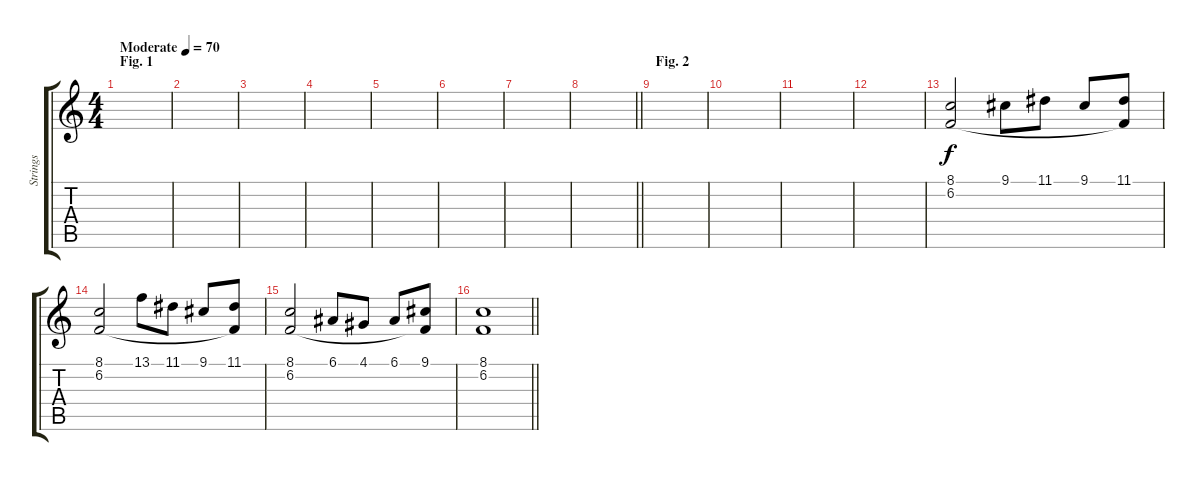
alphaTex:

\track ("Strings" "Strings") {instrument stringensemble1}
\staff {score tabs}
\tuning (E4 B3 G3 D3 A2 E2) {hide}
\ts (4 4)
\section ("" "Fig. 1")
\tempo (70 "Moderate")
\clef g2
\ks c
|
|
|
|
|
|
|
\barLineRight lightlight
|
\section ("" "Fig. 2")
|
|
|
|
(8.1 6.2).2 9.1.8 11.1.8 9.1.8 (11.1 6.2{t}).8 |
(8.1 6.2).2 13.1.8 11.1.8 9.1.8 (11.1 6.2{t}).8 |
(8.1 6.2).2 6.1.8 4.1.8 6.1.8 (9.1 6.2{t}).8 |
\barLineRight lightlight
(8.1 6.2).1{volume 0}
